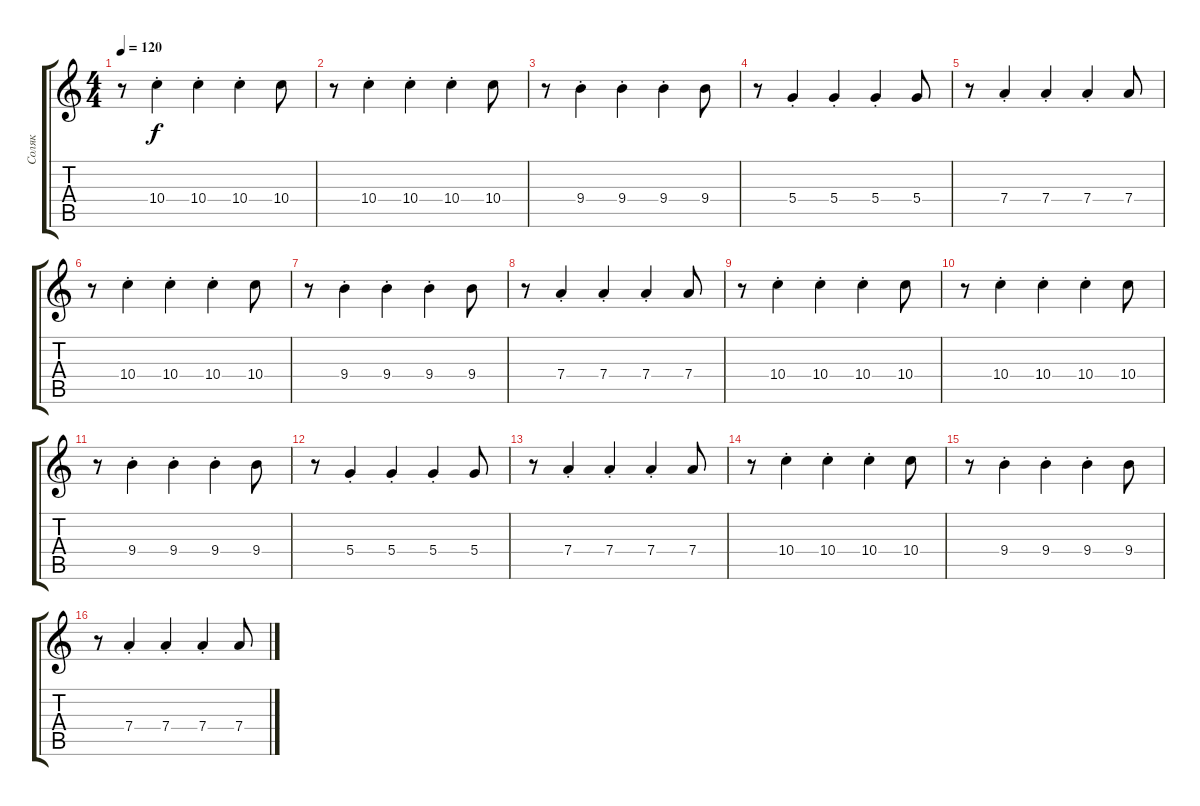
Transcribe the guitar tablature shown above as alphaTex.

\track ("Соляк" "Соляк") {instrument overdrivenguitar}
\staff {score tabs}
\tuning (E4 B3 G3 D3 A2 E2) {hide}
\ts (4 4)
\tempo 120
\clef g2
\ks c
r.8{dy f instrument electricguitarjazz} 10.4{st}.4 10.4{st}.4 10.4{st}.4 10.4.8 |
r.8 10.4{st}.4 10.4{st}.4 10.4{st}.4 10.4.8 |
r.8 9.4{st}.4 9.4{st}.4 9.4{st}.4 9.4.8 |
r.8 5.4{st}.4 5.4{st}.4 5.4{st}.4 5.4.8 |
r.8 7.4{st}.4 7.4{st}.4 7.4{st}.4 7.4.8 |
r.8 10.4{st}.4 10.4{st}.4 10.4{st}.4 10.4.8 |
r.8 9.4{st}.4 9.4{st}.4 9.4{st}.4 9.4.8 |
r.8 7.4{st}.4 7.4{st}.4 7.4{st}.4 7.4.8 |
r.8 10.4{st}.4 10.4{st}.4 10.4{st}.4 10.4.8 |
r.8 10.4{st}.4 10.4{st}.4 10.4{st}.4 10.4.8 |
r.8 9.4{st}.4 9.4{st}.4 9.4{st}.4 9.4.8 |
r.8 5.4{st}.4 5.4{st}.4 5.4{st}.4 5.4.8 |
r.8 7.4{st}.4 7.4{st}.4 7.4{st}.4 7.4.8 |
r.8 10.4{st}.4 10.4{st}.4 10.4{st}.4 10.4.8 |
r.8 9.4{st}.4 9.4{st}.4 9.4{st}.4 9.4.8 |
r.8 7.4{st}.4 7.4{st}.4 7.4{st}.4 7.4.8
